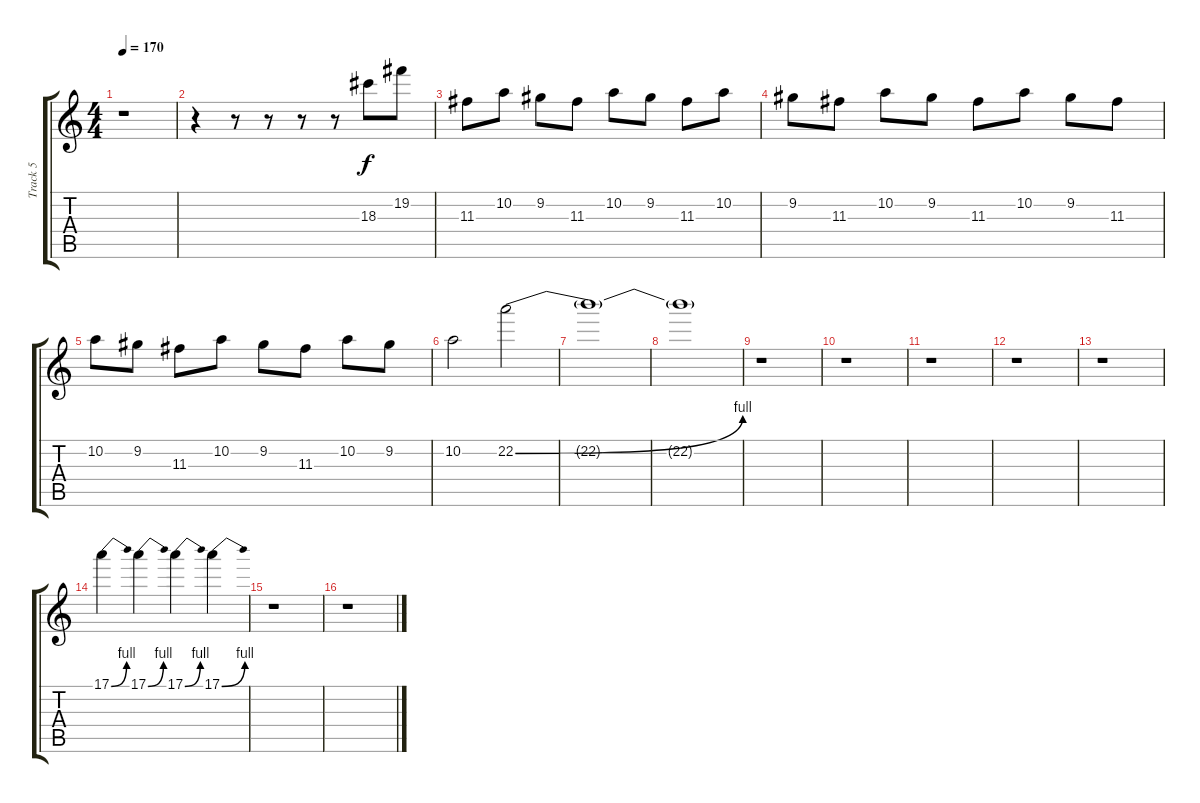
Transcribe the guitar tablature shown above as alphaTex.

\track ("Track 5" "Track 5") {instrument distortionguitar}
\staff {score tabs}
\tuning (E4 B3 G3 D3 A2 E2) {hide}
\ts (4 4)
\tempo 170
\clef g2
\ks c
r.1{dy f} |
r.4 r.8 r.8 r.8 r.8 18.3.8 19.2.8 |
11.3.8 10.2.8 9.2.8 11.3.8 10.2.8 9.2.8 11.3.8 10.2.8 |
9.2.8 11.3.8 10.2.8 9.2.8 11.3.8 10.2.8 9.2.8 11.3.8 |
10.2.8 9.2.8 11.3.8 10.2.8 9.2.8 11.3.8 10.2.8 9.2.8 |
10.2.2 22.2{be (bend 0 0 60 4)}.2 |
22.2{t}.1 |
22.2{t}.1 |
r.1 |
r.1 |
r.1 |
r.1 |
r.1 |
17.1{be (bend 0 0 60 4)}.4 17.1{be (bend 0 0 60 4)}.4 17.1{be (bend 0 0 60 4)}.4 17.1{be (bend 0 0 60 4)}.4 |
r.1 |
r.1
